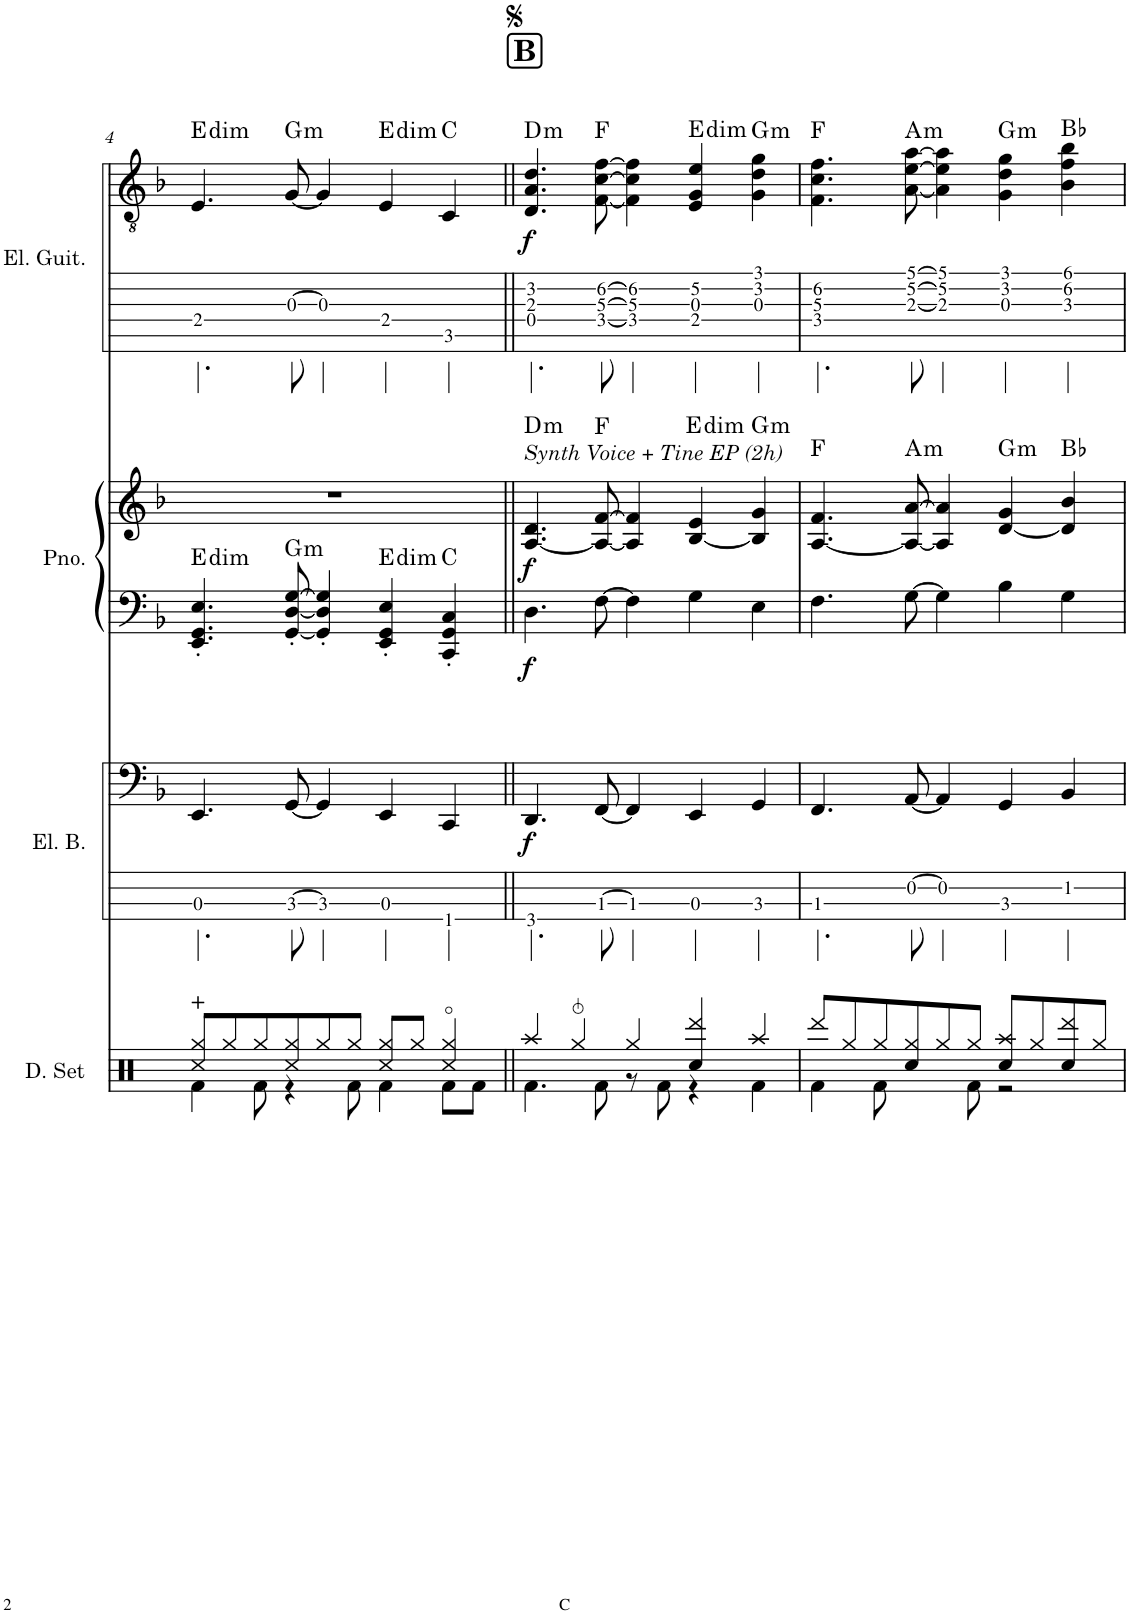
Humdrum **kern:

**kern	**kern	**dynam	**kern	**kern	**dynam	**kern	**kern	**kern	**kern	**dynam	**harte	**kern	**kern	**dynam	**harte
*part5	*part5	*part5	*part4	*part4	*part4	*part3	*part3	*part2	*part2	*part2	*part2	*part1	*part1	*part1	*part1
*staff10	*staff9	*staff9/10	*staff8	*staff7	*staff7/8	*staff6	*staff5	*staff4	*staff3	*staff3/4	*	*staff2	*staff1	*staff1/2	*
*I"Electric Bass	*	*	*I"Piano	*	*	*I"Piano	*	*I"Piano	*	*	*	*I"Electric Guitar	*	*	*
*I'El. B.	*	*	*I'Pno.	*	*	*I'Pno.	*	*I'Pno.	*	*	*	*I'El. Guit.	*	*	*
!!LO:PB:g=z
*	*clefF4	*	*clefF4	*clefG2	*	*clefF4	*clefG2	*clefF4	*clefG2	*	*	*	*clefGv2	*	*
*Trd7c12	*Trd7c12	*	*	*	*	*	*	*	*	*	*	*	*	*	*
*k[b-]	*k[b-]	*	*k[b-]	*k[b-]	*	*k[b-]	*k[b-]	*k[b-]	*k[b-]	*	*	*k[b-]	*k[b-]	*	*
*M5/4	*M5/4	*	*M5/4	*M5/4	*	*M5/4	*M5/4	*M5/4	*M5/4	*	*	*M5/4	*M5/4	*	*
=4	=4	=4	=4	=4	=4	=4	=4	=4	=4	=4	=4	=4	=4	=4	=4
!	!	!	!	!	!	!	!	!	!	!	!LO:H:kt=dim	!	!	!	!LO:H:kt=dim
*	*	*	*	*	*	*	*	*	*^	*	*	*	*	*	*
*	*	*	*	*	*	*	*	*	*	*^	*	*	*	*	*	*
*	*	*	*	*	*	*	*	*	*	*	*^	*	*	*	*	*	*
4.EE\	4.EE/	.	4%5r	4%5r	.	4.EE' 4.GG' 4.E'	4%5r	4.EE/' 4.GG/' 4.E/'	4%5r	4.ryy	2.ryy	1ryy	.	E:dim	4.E\	4.E/	.	E:dim
!	!	!	!	!	!	!	!	!	!	!	!	!	!	!LO:H:kt=m	!	!	!	!LO:H:kt=m
[8GG\	[8GG/	.	.	.	.	[8GG' [8D' [8G'	.	[8GG/' [8D/' [8G/'	.	2..ryy	.	.	.	G:min	[8G\	[8G/	.	G:min
4GG\]	4GG/]	.	.	.	.	4GG]' 4D]' 4G]'	.	4GG/]' 4D/]' 4G/]'	.	.	.	.	.	.	4G\]	4G/]	.	.
!	!	!	!	!	!	!	!	!	!	!	!	!	!	!LO:H:kt=dim	!	!	!	!LO:H:kt=dim
4EE\	4EE/	.	.	.	.	4EE' 4GG' 4E'	.	4EE/' 4GG/' 4E/'	.	.	2ryy	.	.	E:dim	4E\	4E/	.	E:dim
4CC\	4CC/	.	.	.	.	4CC' 4GG' 4C'	.	4CC/' 4GG/' 4C/'	.	.	.	4ryy	.	C:maj	4C\	4C/	.	C:maj
!!LO:REH:place=s1:a:B:cj:fs=14:t=B
=5||	=5||	=5||	=5||	=5||	=5||	=5||	=5||	=5||	=5||	=5||	=5||	=5||	=5||	=5||	=5||	=5||	=5||	=5||
!	!	!	!	!	!	!	!	!	!LO:TX:a:i:t=Synth Voice + Tine EP (2h)	!	!	!	!	!	!	!	!	!
!	!	!LO:DY:b	!	!	!LO:DY:b=2	!	!	!	!	!	!	!	!	!	!	!	!	!
!	!	!	!	!	!LO:DY:n=1:b	!	!	!	!	!	!	!	!LO:DY:b=2	!	!	!	!	!
!	!	!	!	!	!	!	!	!	!	!	!	!	!LO:DY:n=1:b	!LO:H:kt=m	!	!	!LO:DY:b	!LO:H:kt=m
*	*	*	*	*	*	*	*	*	*v	*v	*v	*v	*	*	*	*	*	*
4.DD\	4.DD/	f	4.D	[4.A 4.d	f f	4.D	[4.A 4.d	4.D\	[4.A/ 4.d/	f f	D:min	4.D\ 4.A\ 4.d\	4.D/ 4.A/ 4.d/	f	D:min
[8FF\	[8FF/	.	[8F	8A_ [8f	.	[8F	8A_ [8f	[8F\	8A/_ [8f/	.	F:maj	[8F\ [8c\ [8f\	[8F\ [8c\ [8f\	.	F:maj
4FF\]	4FF/]	.	4F]	4A] 4f]	.	4F]	4A] 4f]	4F\]	4A/] 4f/]	.	.	4F\] 4c\] 4f\]	4F\] 4c\] 4f\]	.	.
!	!	!	!	!	!	!	!	!	!	!	!LO:H:kt=dim	!	!	!	!LO:H:kt=dim
4EE\	4EE/	.	4G	[4B- 4e	.	4G	[4B- 4e	4G\	[4B-/ 4e/	.	E:dim	4E\ 4G\ 4e\	4E/ 4G/ 4e/	.	E:dim
!	!	!	!	!	!	!	!	!	!	!	!LO:H:kt=m	!	!	!	!LO:H:kt=m
4GG\	4GG/	.	4E	4B-] 4g	.	4E	4B-] 4g	4E\	4B-/] 4g/	.	G:min	4G\ 4d\ 4g\	4G\ 4d\ 4g\	.	G:min
=6	=6	=6	=6	=6	=6	=6	=6	=6	=6	=6	=6	=6	=6	=6	=6
4.FF\	4.FF/	.	4.F	[4.A 4.f	.	4.F	[4.A 4.f	4.F\	[4.A/ 4.f/	.	F:maj	4.F\ 4.c\ 4.f\	4.F\ 4.c\ 4.f\	.	F:maj
!	!	!	!	!	!	!	!	!	!	!	!LO:H:kt=m	!	!	!	!LO:H:kt=m
[8AA\	[8AA/	.	[8A	8A_ [8a	.	[8A	8A_ [8a	[8G\	8A/_ [8a/	.	A:min	[8A\ [8e\ [8a\	[8A\ [8e\ [8a\	.	A:min
4AA\]	4AA/]	.	4A]	4A] 4a]	.	4A]	4A] 4a]	4G\]	4A/] 4a/]	.	.	4A\] 4e\] 4a\]	4A\] 4e\] 4a\]	.	.
!	!	!	!	!	!	!	!	!	!	!	!LO:H:kt=m	!	!	!	!LO:H:kt=m
4GG\	4GG/	.	4B-	[4d 4g	.	4B-	[4d 4g	4B-\	[4d/ 4g/	.	G:min	4G\ 4d\ 4g\	4G\ 4d\ 4g\	.	G:min
4BB-\	4BB-/	.	4G	4d] 4b-	.	4G	4d] 4b-	4G\	4d/] 4b-/	.	Bb:maj	4B-\ 4f\ 4b-\	4B-\ 4f\ 4b-\	.	Bb:maj
=	=	=	=	=	=	=	=	=	=	=	=	=	=	=	=
*-	*-	*-	*-	*-	*-	*-	*-	*-	*-	*-	*-	*-	*-	*-	*-
